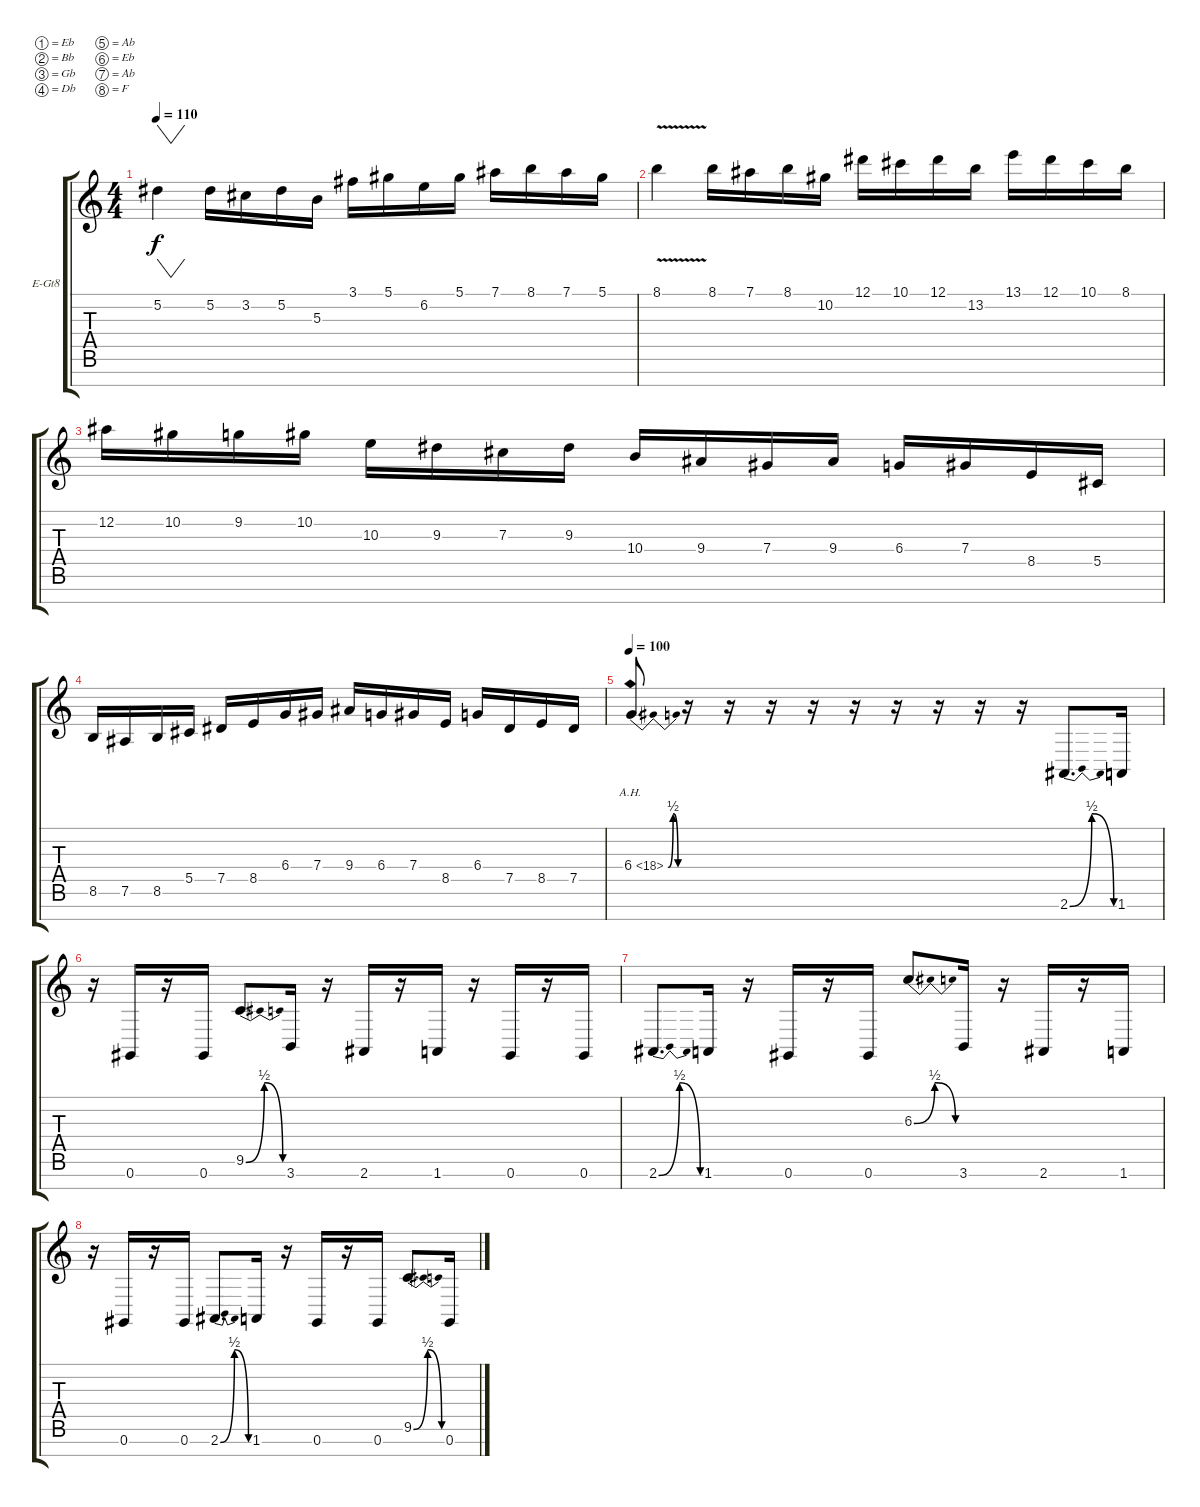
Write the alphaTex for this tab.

\defaultSystemsLayout 4
\bracketExtendMode groupsimilarinstruments
\firstSystemTrackNameOrientation horizontal
\otherSystemsTrackNameOrientation horizontal
\track ("Electric Guitar" "E-Gt8") {instrument distortionguitar}
\staff {score tabs}
\tuning (Eb4 Bb3 Gb3 Db3 Ab2 Eb2 Ab1 F1)
\ts (4 4)
\tempo 110
\clef g2
\ks c
5.2.4{vw dy f} 5.2.16 3.2.16 5.2.16 5.3.16 3.1.16 5.1.16 6.2.16 5.1.16 7.1.16 8.1.16 7.1.16 5.1.16 |
8.1{v}.4 8.1.16 7.1.16 8.1.16 10.2.16 12.1.16 10.1.16 12.1.16 13.2.16 13.1.16 12.1.16 10.1.16 8.1.16 |
12.2.16 10.2.16 9.2.16 10.2.16 10.3.16 9.3.16 7.3.16 9.3.16 10.4.16 9.4.16 7.4.16 9.4.16 6.4.16 7.4.16 8.5.16 5.5.16 |
8.6.16 7.6.16 8.6.16 5.5.16 7.5.16 8.5.16 6.4.16 7.4.16 9.4.16 6.4.16 7.4.16 8.5.16 6.4.16 7.5.16 8.5.16 7.5.16 |
\tempo 100
6.4{be (bendrelease 0 0 28.799999999999997 2 29.4 2 59.4 0) ah 12}.8{d} r.16 r.16 r.16 r.16 r.16 r.16 r.16 r.16 r.16 2.7{be (bendrelease 0 0 30 2 30 2 60 0)}.8{d} 1.7.16 |
r.16 0.7.16 r.16 0.7.16 9.6{be (bendrelease 0 0 30.599999999999998 2 30.599999999999998 2 59.4 0)}.8{d} 3.7.16 r.16 2.7.16 r.16 1.7.16 r.16 0.7.16 r.16 0.7.16 |
2.7{be (bendrelease 0 0 30 2 30 2 60 0)}.8{d} 1.7.16 r.16 0.7.16 r.16 0.7.16 6.3{be (bendrelease 0 0 30 2 30 2 59.4 0)}.8{d} 3.7.16 r.16 2.7.16 r.16 1.7.16 |
r.16 0.7.16 r.16 0.7.16 2.7{be (bendrelease 0 0 30 2 30 2 60 0)}.8{d} 1.7.16 r.16 0.7.16 r.16 0.7.16 9.6{be (bendrelease 0 0 29.4 2 29.4 2 59.4 0)}.8{d} 0.7.16
